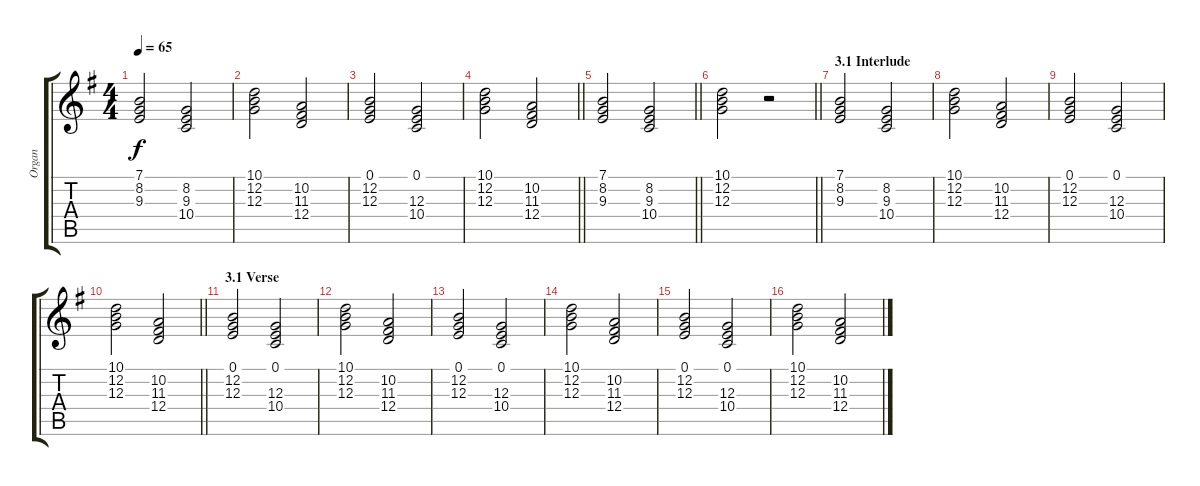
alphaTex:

\track ("Organ" "Organ") {instrument rockorgan}
\staff {score tabs}
\tuning (E4 B3 G3 D3 A2 E2) {hide}
\ts (4 4)
\tempo 65
\clef g2
\ks eminor
(7.1 8.2 9.3).2{dy f} (8.2 9.3 10.4).2 |
(10.1 12.2 12.3).2 (10.2 11.3 12.4).2 |
(0.1 12.2 12.3).2 (0.1 12.3 10.4).2 |
\barLineRight lightlight
(10.1 12.2 12.3).2 (10.2 11.3 12.4).2 |
\barLineRight lightlight
(7.1 8.2 9.3).2 (8.2 9.3 10.4).2 |
\barLineRight lightlight
(10.1 12.2 12.3).2 r.2 |
\section ("" "3.1 Interlude ")
(7.1 8.2 9.3).2 (8.2 9.3 10.4).2 |
(10.1 12.2 12.3).2 (10.2 11.3 12.4).2 |
(0.1 12.2 12.3).2 (0.1 12.3 10.4).2 |
\barLineRight lightlight
(10.1 12.2 12.3).2 (10.2 11.3 12.4).2 |
\section ("" "3.1 Verse")
(0.1 12.2 12.3).2 (0.1 12.3 10.4).2 |
(10.1 12.2 12.3).2 (10.2 11.3 12.4).2 |
(0.1 12.2 12.3).2 (0.1 12.3 10.4).2 |
(10.1 12.2 12.3).2 (10.2 11.3 12.4).2 |
(0.1 12.2 12.3).2 (0.1 12.3 10.4).2 |
(10.1 12.2 12.3).2 (10.2 11.3 12.4).2
